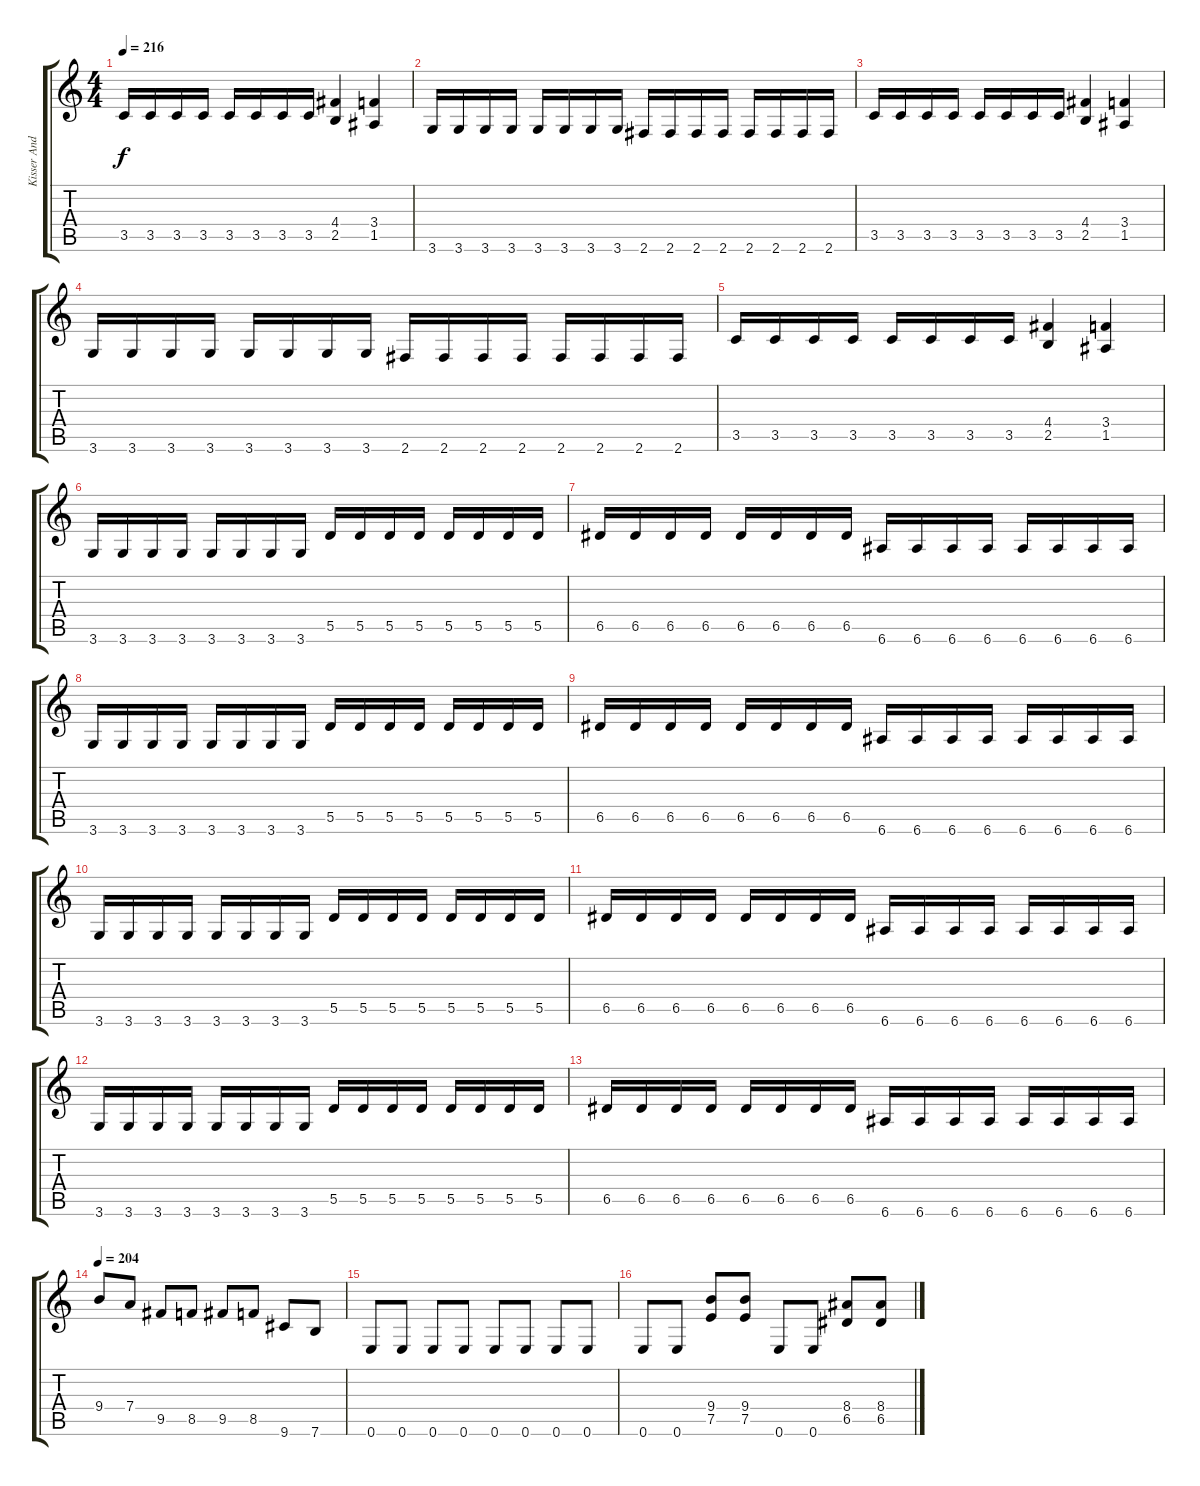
\track ("Kisser Andreas" "Kisser And") {instrument distortionguitar}
\staff {score tabs}
\tuning (E4 B3 G3 D3 A2 E2) {hide}
\ts (4 4)
\tempo 216
\clef g2
\ks c
3.5.16{dy f} 3.5.16 3.5.16 3.5.16 3.5.16 3.5.16 3.5.16 3.5.16 (4.4 2.5).4 (3.4 1.5).4 |
3.6.16 3.6.16 3.6.16 3.6.16 3.6.16 3.6.16 3.6.16 3.6.16 2.6.16 2.6.16 2.6.16 2.6.16 2.6.16 2.6.16 2.6.16 2.6.16 |
3.5.16 3.5.16 3.5.16 3.5.16 3.5.16 3.5.16 3.5.16 3.5.16 (4.4 2.5).4 (3.4 1.5).4 |
3.6.16 3.6.16 3.6.16 3.6.16 3.6.16 3.6.16 3.6.16 3.6.16 2.6.16 2.6.16 2.6.16 2.6.16 2.6.16 2.6.16 2.6.16 2.6.16 |
3.5.16 3.5.16 3.5.16 3.5.16 3.5.16 3.5.16 3.5.16 3.5.16 (4.4 2.5).4 (3.4 1.5).4 |
3.6.16 3.6.16 3.6.16 3.6.16 3.6.16 3.6.16 3.6.16 3.6.16 5.5.16 5.5.16 5.5.16 5.5.16 5.5.16 5.5.16 5.5.16 5.5.16 |
6.5.16 6.5.16 6.5.16 6.5.16 6.5.16 6.5.16 6.5.16 6.5.16 6.6.16 6.6.16 6.6.16 6.6.16 6.6.16 6.6.16 6.6.16 6.6.16 |
3.6.16 3.6.16 3.6.16 3.6.16 3.6.16 3.6.16 3.6.16 3.6.16 5.5.16 5.5.16 5.5.16 5.5.16 5.5.16 5.5.16 5.5.16 5.5.16 |
6.5.16 6.5.16 6.5.16 6.5.16 6.5.16 6.5.16 6.5.16 6.5.16 6.6.16 6.6.16 6.6.16 6.6.16 6.6.16 6.6.16 6.6.16 6.6.16 |
3.6.16 3.6.16 3.6.16 3.6.16 3.6.16 3.6.16 3.6.16 3.6.16 5.5.16 5.5.16 5.5.16 5.5.16 5.5.16 5.5.16 5.5.16 5.5.16 |
6.5.16 6.5.16 6.5.16 6.5.16 6.5.16 6.5.16 6.5.16 6.5.16 6.6.16 6.6.16 6.6.16 6.6.16 6.6.16 6.6.16 6.6.16 6.6.16 |
3.6.16 3.6.16 3.6.16 3.6.16 3.6.16 3.6.16 3.6.16 3.6.16 5.5.16 5.5.16 5.5.16 5.5.16 5.5.16 5.5.16 5.5.16 5.5.16 |
6.5.16 6.5.16 6.5.16 6.5.16 6.5.16 6.5.16 6.5.16 6.5.16 6.6.16 6.6.16 6.6.16 6.6.16 6.6.16 6.6.16 6.6.16 6.6.16 |
\tempo 204
9.4.8 7.4.8 9.5.8 8.5.8 9.5.8 8.5.8 9.6.8 7.6.8 |
0.6.8 0.6.8 0.6.8 0.6.8 0.6.8 0.6.8 0.6.8 0.6.8 |
0.6.8 0.6.8 (9.4 7.5).8 (9.4 7.5).8 0.6.8 0.6.8 (8.4 6.5).8 (8.4 6.5).8
